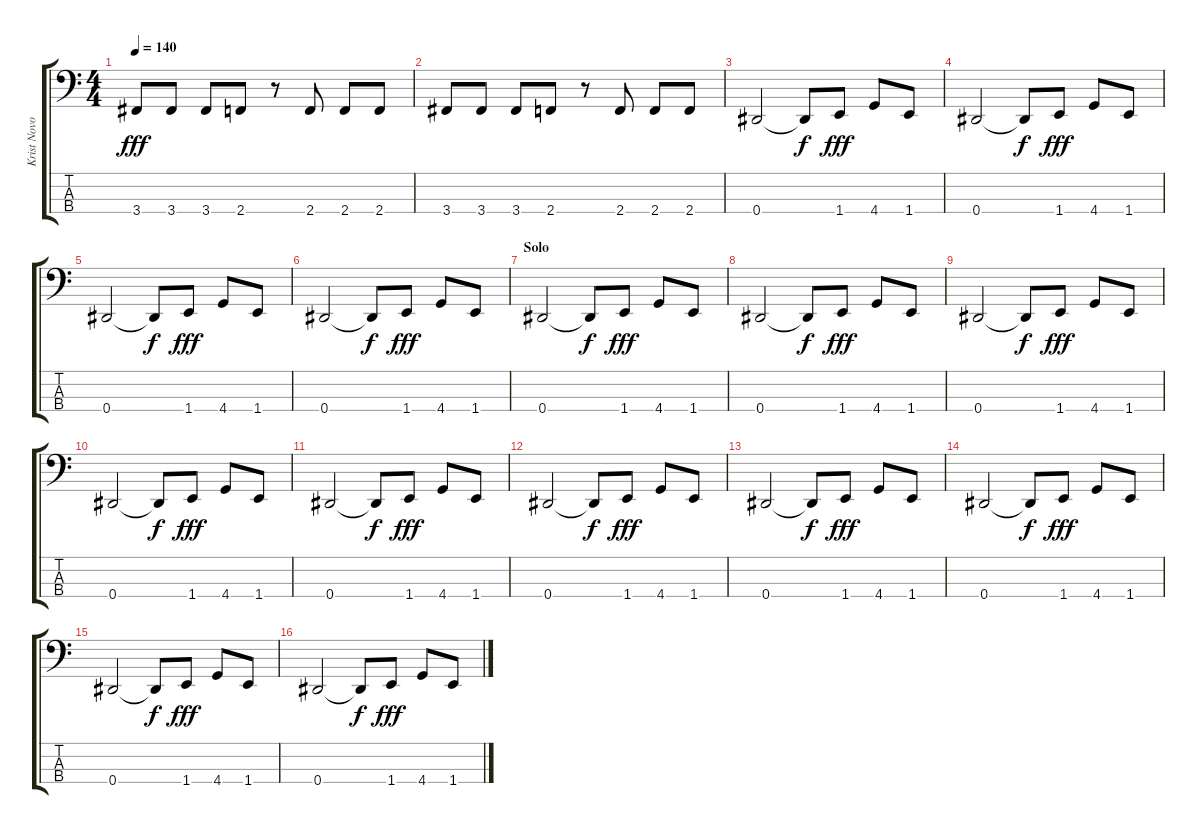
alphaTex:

\track ("Krist Novoselic" "Krist Novo") {instrument electricbassfinger}
\staff {score tabs}
\tuning (Gb2 Db2 Ab1 Eb1) {hide}
\ts (4 4)
\tempo 140
\clef f4
\ks c
3.4.8{dy fff} 3.4.8 3.4.8 2.4.8 r.8 2.4.8 2.4.8 2.4.8 |
3.4.8 3.4.8 3.4.8 2.4.8 r.8 2.4.8 2.4.8 2.4.8 |
0.4.2 0.4{t}.8{dy f} 1.4.8{dy fff} 4.4.8 1.4.8 |
0.4.2 0.4{t}.8{dy f} 1.4.8{dy fff} 4.4.8 1.4.8 |
0.4.2 0.4{t}.8{dy f} 1.4.8{dy fff} 4.4.8 1.4.8 |
0.4.2 0.4{t}.8{dy f} 1.4.8{dy fff} 4.4.8 1.4.8 |
\section ("" "Solo")
0.4.2 0.4{t}.8{dy f} 1.4.8{dy fff} 4.4.8 1.4.8 |
0.4.2 0.4{t}.8{dy f} 1.4.8{dy fff} 4.4.8 1.4.8 |
0.4.2 0.4{t}.8{dy f} 1.4.8{dy fff} 4.4.8 1.4.8 |
0.4.2 0.4{t}.8{dy f} 1.4.8{dy fff} 4.4.8 1.4.8 |
0.4.2 0.4{t}.8{dy f} 1.4.8{dy fff} 4.4.8 1.4.8 |
0.4.2 0.4{t}.8{dy f} 1.4.8{dy fff} 4.4.8 1.4.8 |
0.4.2 0.4{t}.8{dy f} 1.4.8{dy fff} 4.4.8 1.4.8 |
0.4.2 0.4{t}.8{dy f} 1.4.8{dy fff} 4.4.8 1.4.8 |
0.4.2 0.4{t}.8{dy f} 1.4.8{dy fff} 4.4.8 1.4.8 |
0.4.2 0.4{t}.8{dy f} 1.4.8{dy fff} 4.4.8 1.4.8
